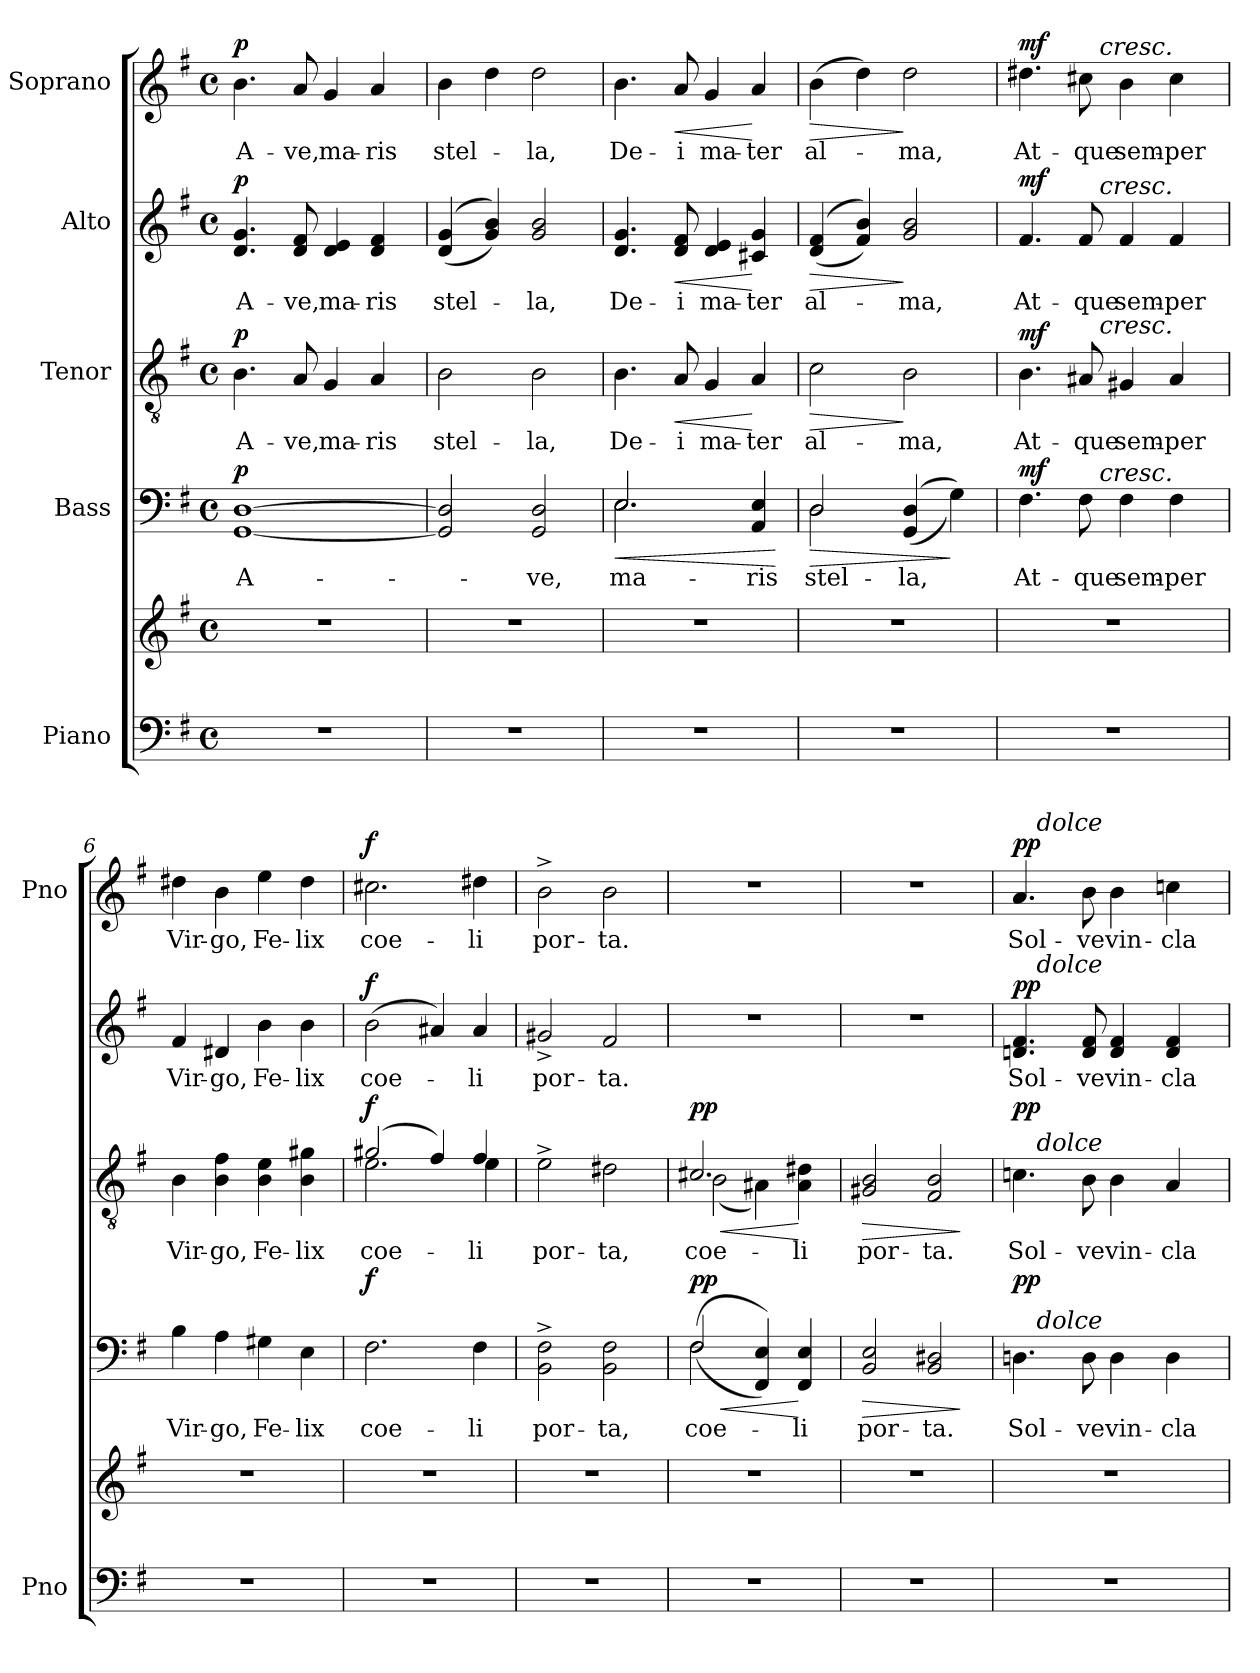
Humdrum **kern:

**kern	**kern	**kern	**text	**dynam	**kern	**text	**dynam	**kern	**text	**dynam	**kern	**text	**dynam
*part5	*part5	*part4	*part4	*part4	*part3	*part3	*part3	*part2	*part2	*part2	*part1	*part1	*part1
*staff6	*staff5	*staff4	*staff4	*staff4	*staff3	*staff3	*staff3	*staff2	*staff2	*staff2	*staff1	*staff1	*staff1
*I"Piano	*	*I"Bass	*	*	*I"Tenor	*	*	*I"Alto	*	*	*I"Soprano	*	*
*I'Pno	*	*	*	*	*	*	*	*	*	*	*I'Pno	*	*
*clefF4	*clefG2	*clefF4	*	*	*clefGv2	*	*	*clefG2	*	*	*clefG2	*	*
*k[f#]	*k[f#]	*k[f#]	*	*	*k[f#]	*	*	*k[f#]	*	*	*k[f#]	*	*
*G:	*G:	*G:	*	*	*G:	*	*	*G:	*	*	*G:	*	*
*M4/4	*M4/4	*M4/4	*	*	*M4/4	*	*	*M4/4	*	*	*M4/4	*	*
*met(c)	*met(c)	*met(c)	*	*	*met(c)	*	*	*met(c)	*	*	*met(c)	*	*
=1	=1	=1	=1	=1	=1	=1	=1	=1	=1	=1	=1	=1	=1
!	!	!	!	!	!	!	!	!	!	!	!LO:TX:a:B:t=Allegretto molto tranquillo	!	!
!	!	!	!	!LO:DY:a	!	!	!LO:DY:a	!	!	!LO:DY:a	!	!	!LO:DY:a
*	*	*	*	*	*	*	*	*	*	*	*^	*	*
1r	1r	[1GG [1D	A-	p	4.B\	A-	p	4.d/ 4.g/	A-	p	4.b\	2ryy	A-	p
.	.	.	.	.	8A/	-ve,	.	8d/ 8f#/	-ve,	.	8a/	.	-ve,	.
.	.	.	.	.	4G/	ma-	.	4d/ 4e/	ma-	.	4g/	4...ryy	ma-	.
.	.	.	.	.	4A/	-ris	.	4d/ 4f#/	-ris	.	4a/	.	-ris	.
*	*	*	*	*	*	*	*	*	*	*	*MM108	*	*	*
.	.	.	.	.	.	.	.	.	.	.	.	32ryy	.	.
*	*	*	*	*	*	*	*	*	*	*	*v	*v	*	*
=2	=2	=2	=2	=2	=2	=2	=2	=2	=2	=2	=2	=2	=2
1r	1r	2GG/] 2D/]	.	.	2B\	stel-	.	((4d/ 4g/	stel-	.	4b\	stel-	.
.	.	.	.	.	.	.	.	4g/ 4b/))	.	.	4dd\	.	.
.	.	2GG/ 2D/	-ve,	.	2B\	-la,	.	2g/ 2b/	-la,	.	2dd\	-la,	.
=3	=3	=3	=3	=3	=3	=3	=3	=3	=3	=3	=3	=3	=3
*	*	*^	*	*	*	*	*	*	*	*	*	*	*
!	!	!	!	!	!LO:HP:b	!	!	!	!	!	!	!	!	!
1r	1r	2.E\	2.E/	ma-	<	4.B\	De-	.	4.d/ 4.g/	De-	.	4.b\	De-	.
!	!	!	!	!	!	!	!	!LO:HP:b	!	!	!LO:HP:b	!	!	!LO:HP:b
.	.	.	.	.	.	8A/	-i	<	8d/ 8f#/	-i	<	8a/	-i	<
.	.	.	.	.	.	4G/	ma-	.	4d/ 4e/	ma-	.	4g/	ma-	.
.	.	4AA/ 4E/	4ryy	-ris	.	4A/	-ter	[	4c#X/ 4g/	-ter	[	4a/	-ter	[
*	*	*v	*v	*	*	*	*	*	*	*	*	*	*	*
.	.	.	.	[	.	.	.	.	.	.	.	.	.
=4	=4	=4	=4	=4	=4	=4	=4	=4	=4	=4	=4	=4	=4
!	!	!	!	!LO:HP:b	!	!	!LO:HP:b	!	!	!LO:HP:b	!	!	!LO:HP:b
*	*	*^	*	*	*	*	*	*	*	*	*	*	*
1r	1r	2D\	2D/	stel-	>	2c\	al-	>	((4d/ 4f#/	al-	>	(4b\	al-	>
.	.	.	.	.	.	.	.	.	4f#/ 4b/))	.	.	4dd\)	.	.
.	.	((4GG/ 4D/	2ryy	-la,	.	2B\	-ma,	]	2g/ 2b/	-ma,	]	2dd\	-ma,	]
.	.	4G\))	.	.	]	.	.	.	.	.	.	.	.	.
!!LO:LB:g=z
=5	=5	=5	=5	=5	=5	=5	=5	=5	=5	=5	=5	=5	=5	=5
!	!	!	!	!	!	!	!	!	!	!	!	!LO:TX:a:B:t=poco animato	!	!
!	!	!	!	!	!LO:DY:a	!	!	!LO:DY:a	!	!	!LO:DY:a	!	!	!LO:DY:a
*	*	*	*	*	*	*^	*	*	*^	*	*	*^	*	*
1r	1r	4.F#\	4..ryy	At-	mf	4.B\	4..ryy	At-	mf	4.f#/	4..ryy	At-	mf	4.dd#X\	4..ryy	At-	mf
.	.	8F#\	.	-que	.	8A#X/	.	-que	.	8f#/	.	-que	.	8cc#X\	.	-que	.
!	!	!	!	!	!	!	!	!	!	!	!	!	!	!	!LO:TX:a:i:t=cresc.	!	!
!	!	!	!	!	!	!	!	!	!	!	!LO:TX:a:i:t=cresc.	!	!	!	!	!	!
!	!	!	!	!	!	!	!LO:TX:a:i:t=cresc.	!	!	!	!	!	!	!	!	!	!
!	!	!	!LO:TX:a:i:t=cresc.	!	!	!	!	!	!	!	!	!	!	!	!	!	!
.	.	.	2ryy	.	.	.	2ryy	.	.	.	2ryy	.	.	.	2ryy	.	.
.	.	4F#\	.	sem-	.	4G#X/	.	sem-	.	4f#/	.	sem-	.	4b\	.	sem-	.
.	.	4F#\	.	-per	.	4A#/	.	-per	.	4f#/	.	-per	.	4cc#\	.	-per	.
.	.	.	16ryy	.	.	.	16ryy	.	.	.	16ryy	.	.	.	16ryy	.	.
*	*	*v	*v	*	*	*	*	*	*	*v	*v	*	*	*v	*v	*	*
*	*	*	*	*	*v	*v	*	*	*	*	*	*	*	*
=6	=6	=6	=6	=6	=6	=6	=6	=6	=6	=6	=6	=6	=6
1r	1r	4B\	Vir-	.	4B\	Vir-	.	4f#/	Vir-	.	4dd#X\	Vir-	.
.	.	4A\	-go,	.	4B\ 4f#\	-go,	.	4d#X/	-go,	.	4b\	-go,	.
.	.	4G#X\	Fe-	.	4B\ 4e\	Fe-	.	4b\	Fe-	.	4ee\	Fe-	.
.	.	4E\	-lix	.	4B\ 4g#X\	-lix	.	4b\	-lix	.	4dd#\	-lix	.
=7	=7	=7	=7	=7	=7	=7	=7	=7	=7	=7	=7	=7	=7
*	*	*	*	*	*^	*	*	*	*	*	*	*	*
!	!	!	!	!LO:DY:a	!	!	!	!LO:DY:a	!	!	!LO:DY:a	!	!	!LO:DY:a
1r	1r	2.F#\	coe-	f	(2g#X/	2.e\	coe-	f	(2b\	coe-	f	2.cc#X\	coe-	f
.	.	.	.	.	4f#/)	.	.	.	4a#X/)	.	.	.	.	.
.	.	4F#\	-li	.	4f#/	4e\	-li	.	4a#/	-li	.	4dd#X\	-li	.
*	*	*	*	*	*v	*v	*	*	*	*	*	*	*	*
=8	=8	=8	=8	=8	=8	=8	=8	=8	=8	=8	=8	=8	=8
1r	1r	2BB\^> 2F#\^>	por-	.	2e^>\	por-	.	2g#X^>/	por-	.	2b^>\	por-	.
.	.	2BB\ 2F#\	-ta,	.	2d#X\	-ta,	.	2f#/	-ta.	.	2b\	-ta.	.
=9	=9	=9	=9	=9	=9	=9	=9	=9	=9	=9	=9	=9	=9
!	!	!	!	!LO:HP:b	!	!	!LO:HP:b	!	!	!	!	!	!
*	*	*^	*	*	*^	*	*	*	*	*	*	*	*
!	!	!	!	!	!LO:DY:n=1:a	!	!	!	!LO:DY:n=1:a	!	!	!	!	!	!
1r	1r	(2F#\	(2F#/	coe-	< pp	2.c#X/	(2B\	coe-	< pp	1r	.	.	1r	.	.
.	.	4FF#/ 4E/))	2ryy	.	.	.	4A#X\)	.	.	.	.	.	.	.	.
.	.	4FF#/ 4E/	.	-li	[	4A#\ 4d#X\	4ryy	-li	[	.	.	.	.	.	.
*	*	*v	*v	*	*	*	*	*	*	*	*	*	*	*	*
!!LO:LB:g=z
=10	=10	=10	=10	=10	=10	=10	=10	=10	=10	=10	=10	=10	=10	=10
!	!	!	!	!LO:HP:b	!	!	!	!LO:HP:b	!	!	!	!	!	!
*	*	*	*	*	*v	*v	*	*	*	*	*	*	*	*
1r	1r	2BB/ 2E/	por-	>	2G#X/ 2B/	por-	>	1r	.	.	1r	.	.
.	.	2BB/ 2D#X/	-ta.	.	2F#/ 2B/	-ta.	.	.	.	.	.	.	.
.	.	.	.	]	.	.	]	.	.	.	.	.	.
=11	=11	=11	=11	=11	=11	=11	=11	=11	=11	=11	=11	=11	=11
!	!	!	!	!	!	!	!	!	!	!	!LO:TX:a:B:t=tranquillo	!	!
!	!	!	!	!LO:DY:a	!	!	!LO:DY:a	!	!	!LO:DY:a	!	!	!LO:DY:a
*	*	*^	*	*	*^	*	*	*^	*	*	*^	*	*
1r	1r	4.Dn\	16.ryy	Sol-	pp	4.cn\	16.ryy	Sol-	pp	4.dn/ 4.f#/	16.ryy	Sol-	pp	4.a/	16.ryy	Sol-	pp
!	!	!	!	!	!	!	!	!	!	!	!	!	!	!	!LO:TX:a:i:t=dolce	!	!
!	!	!	!	!	!	!	!	!	!	!	!LO:TX:a:i:t=dolce	!	!	!	!	!	!
!	!	!	!	!	!	!	!LO:TX:a:i:t=dolce	!	!	!	!	!	!	!	!	!	!
!	!	!	!LO:TX:a:i:t=dolce	!	!	!	!	!	!	!	!	!	!	!	!	!	!
.	.	.	2ryy	.	.	.	2ryy	.	.	.	2ryy	.	.	.	2ryy	.	.
.	.	8D\	.	-ve	.	8B\	.	-ve	.	8d/ 8f#/	.	-ve	.	8b\	.	-ve	.
.	.	4D\	.	vin-	.	4B\	.	vin-	.	4d/ 4f#/	.	vin-	.	4b\	.	vin-	.
.	.	.	4ryy	.	.	.	4ryy	.	.	.	4ryy	.	.	.	4ryy	.	.
.	.	4D\	.	-cla	.	4A/	.	-cla	.	4d/ 4f#/	.	-cla	.	4ccn\	.	-cla	.
.	.	.	8ryy	.	.	.	8ryy	.	.	.	8ryy	.	.	.	8ryy	.	.
.	.	.	32ryy	.	.	.	32ryy	.	.	.	32ryy	.	.	.	32ryy	.	.
*	*	*v	*v	*	*	*	*	*	*	*v	*v	*	*	*v	*v	*	*
*	*	*	*	*	*v	*v	*	*	*	*	*	*	*	*
=	=	=	=	=	=	=	=	=	=	=	=	=	=
*-	*-	*-	*-	*-	*-	*-	*-	*-	*-	*-	*-	*-	*-
